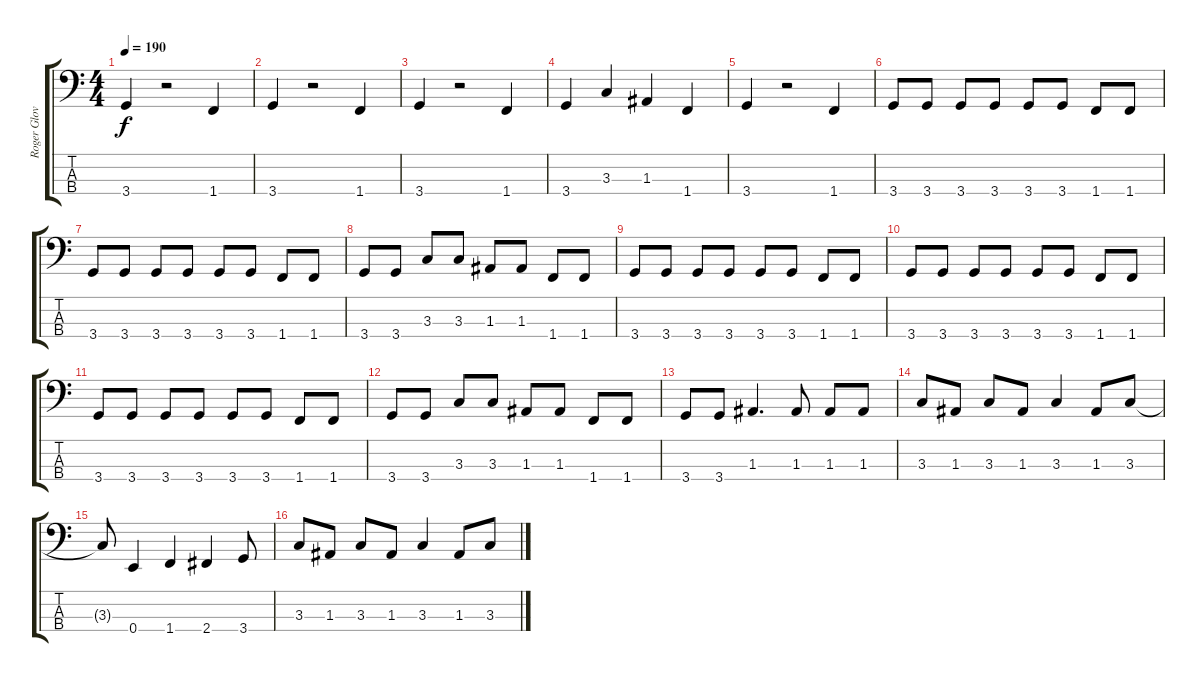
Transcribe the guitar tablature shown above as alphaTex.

\track ("Roger Glover" "Roger Glov") {instrument electricbasspick}
\staff {score tabs}
\tuning (G2 D2 A1 E1) {hide}
\ts (4 4)
\tempo 190
\clef f4
\ks c
3.4.4{dy f} r.2 1.4.4 |
3.4.4 r.2 1.4.4 |
3.4.4 r.2 1.4.4 |
3.4.4 3.3.4 1.3.4 1.4.4 |
3.4.4 r.2 1.4.4 |
3.4.8 3.4.8 3.4.8 3.4.8 3.4.8 3.4.8 1.4.8 1.4.8 |
3.4.8 3.4.8 3.4.8 3.4.8 3.4.8 3.4.8 1.4.8 1.4.8 |
3.4.8 3.4.8 3.3.8 3.3.8 1.3.8 1.3.8 1.4.8 1.4.8 |
3.4.8 3.4.8 3.4.8 3.4.8 3.4.8 3.4.8 1.4.8 1.4.8 |
3.4.8 3.4.8 3.4.8 3.4.8 3.4.8 3.4.8 1.4.8 1.4.8 |
3.4.8 3.4.8 3.4.8 3.4.8 3.4.8 3.4.8 1.4.8 1.4.8 |
3.4.8 3.4.8 3.3.8 3.3.8 1.3.8 1.3.8 1.4.8 1.4.8 |
3.4.8 3.4.8 1.3.4{d} 1.3.8 1.3.8 1.3.8 |
3.3.8 1.3.8 3.3.8 1.3.8 3.3.4 1.3.8 3.3.8 |
3.3{t}.8 0.4.4 1.4.4 2.4.4 3.4.8 |
3.3.8 1.3.8 3.3.8 1.3.8 3.3.4 1.3.8 3.3.8
